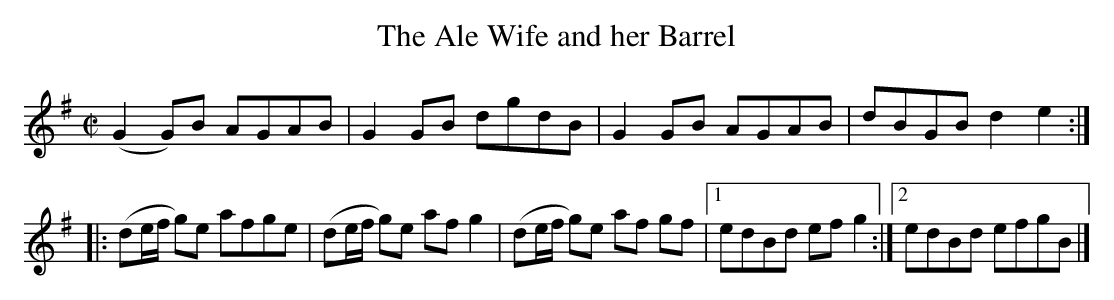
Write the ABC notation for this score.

X:1
T:Ale Wife and her Barrel, The
M:C|
K:G
(G2G)B AGAB| G2GB dgdB| G2GB AGAB| dBGB d2e2::
(de/f/ g)e afge| (de/f/ g)e afg2|(de/f/ g)e af gf\
|1edBd efg2 :|2 edBd efgB |]
